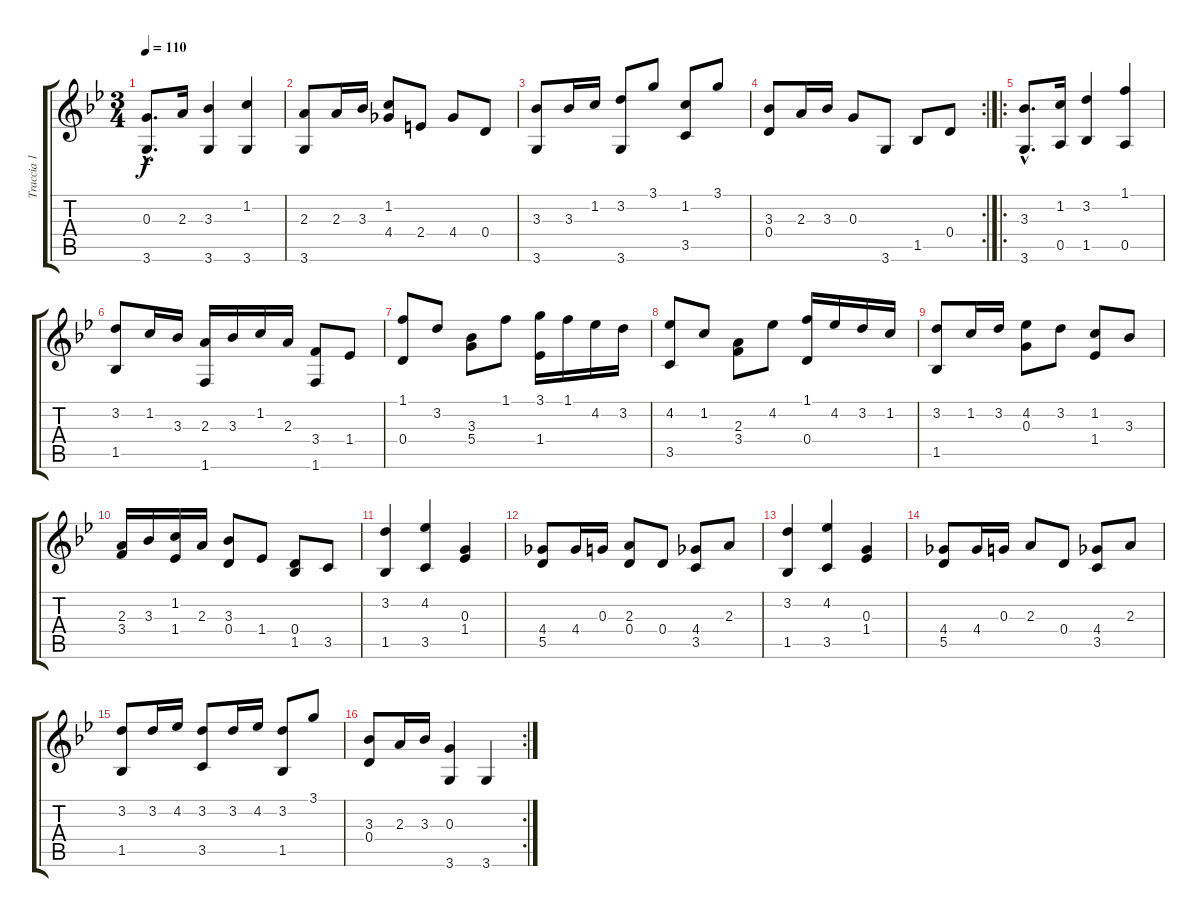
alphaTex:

\track ("Traccia 1" "Traccia 1") {instrument acousticguitarnylon}
\staff {score tabs}
\tuning (E4 B3 G3 D3 A2 E2) {hide}
\ts (3 4)
\tempo 110
\clef g2
\ks bb
(0.3{hac} 3.6{hac}).8{d dy f instrument acousticguitarnylon} 2.3.16 (3.3 3.6).4 (1.2 3.6).4 |
(2.3 3.6).8 2.3.16 3.3.16 (1.2 4.4).8 2.4.8 4.4.8 0.4.8 |
(3.3 3.6).8 3.3.16 1.2.16 (3.2 3.6).8 3.1.8 (1.2 3.5).8 3.1.8 |
\rc 2
(3.3 0.4).8 2.3.16 3.3.16 0.3.8 3.6.8 1.5.8 0.4.8 |
\ro
(3.3{hac} 3.6{hac}).8{d} (1.2 0.5).16 (3.2 1.5).4 (1.1 0.5).4 |
(3.2 1.5).8 1.2.16 3.3.16 (2.3 1.6).16 3.3.16 1.2.16 2.3.16 (3.4 1.6).8 1.4.8 |
(1.1 0.4).8 3.2.8 (3.3 5.4).8 1.1.8 (3.1 1.4).16 1.1.16 4.2.16 3.2.16 |
(4.2 3.5).8 1.2.8 (2.3 3.4).8 4.2.8 (1.1 0.4).16 4.2.16 3.2.16 1.2.16 |
(3.2 1.5).8 1.2.16 3.2.16 (4.2 0.3).8 3.2.8 (1.2 1.4).8 3.3.8 |
(2.3 3.4).16 3.3.16 (1.2 1.4).16 2.3.16 (3.3 0.4).8 1.4.8 (0.4 1.5).8 3.5.8 |
(3.2 1.5).4 (4.2 3.5).4 (0.3 1.4).4 |
(4.4 5.5).8 4.4.16 0.3.16 (2.3 0.4).8 0.4.8 (4.4 3.5).8 2.3.8 |
(3.2 1.5).4 (4.2 3.5).4 (0.3 1.4).4 |
(4.4 5.5).8 4.4.16 0.3.16 2.3.8 0.4.8 (4.4 3.5).8 2.3.8 |
(3.2 1.5).8 3.2.16 4.2.16 (3.2 3.5).8 3.2.16 4.2.16 (3.2 1.5).8 3.1.8 |
\rc 2
(3.3 0.4).8 2.3.16 3.3.16 (0.3 3.6).4 3.6.4
